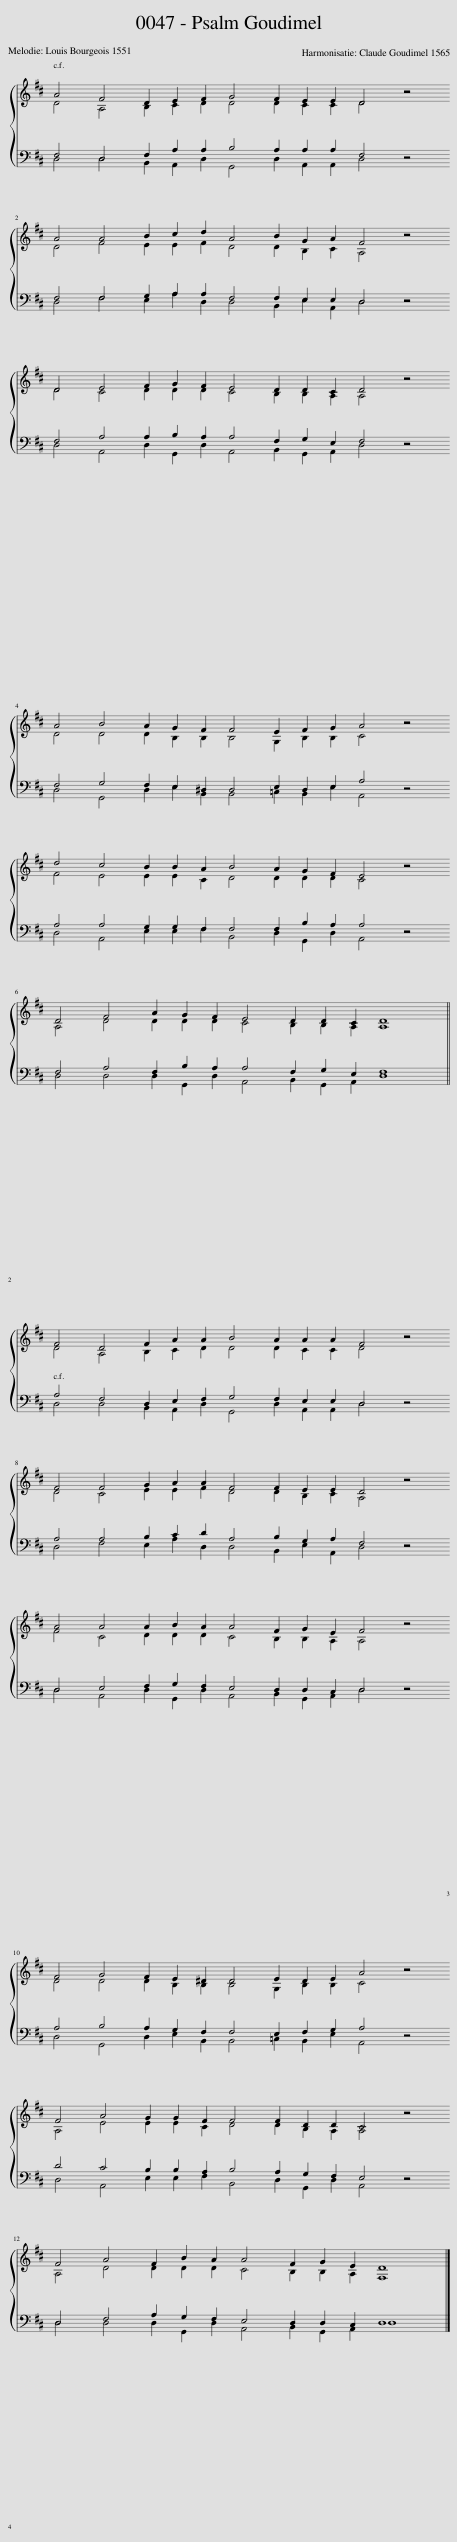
X:1
%%score { ( 1 2 ) | ( 3 4 ) }
L:1/8
M:16/4
I:linebreak $
K:D
V:1 treble
V:2 treble
V:3 bass
V:4 bass
V:1
 A4 F4 D2 E2 F2 G4 F2 E2 E2 D4 z4 |$ A4 A4 B2 c2 d2 A4 B2 G2 A2 F4 z4 |$ D4 E4 F2 G2 F2 E4 D2 D2 C2 D4 z4 |$ A4 B4 A2 G2 F2 F4 E2 F2 G2 A4 z4 |$ d4 c4 B2 B2 A2 B4 A2 G2 F2 E4 z4 |$ %5
 D4 F4 A2 G2 F2 E4 D2 D2 C2 D8 ||$ F4 D4 F2 A2 A2 B4 A2 A2 A2 F4 z4 |$ F4 F4 G2 A2 A2 F4 F2 E2 E2 D4 z4 |$ A4 A4 A2 B2 A2 A4 F2 G2 E2 F4 z4 |$ F4 G4 F2 E2 ^D2 D4 E2 D2 E2 A4 z4 |$ %10
 F4 A4 G2 G2 F2 F4 F2 D2 D2 C4 z4 |$ F4 A4 F2 B2 A2 A4 F2 G2 E2 D8 |] %12
V:2
 D4 A,4 B,2 C2 D2 D4 D2 C2 C2 D4 x4 |$ D4 F4 E2 E2 F2 D4 D2 B,2 C2 A,4 x4 |$ D4 C4 D2 D2 D2 C4 B,2 B,2 A,2 A,4 x4 |$ D4 D4 D2 B,2 B,2 B,4 G,2 B,2 B,2 C4 x4 |$ F4 E4 E2 E2 C2 D4 D2 D2 D2 C4 x4 |$ %5
 A,4 D4 D2 D2 D2 C4 B,2 B,2 A,2 A,8 ||$ D4 A,4 B,2 C2 D2 D4 D2 C2 C2 D4 x4 |$ D4 C4 E2 E2 F2 D4 D2 B,2 C2 A,4 x4 |$ F4 C4 D2 D2 D2 C4 B,2 B,2 A,2 A,4 x4 |$ D4 D4 D2 B,2 B,2 B,4 G,2 B,2 B,2 C4 x4 |$ %10
 A,4 E4 E2 E2 C2 D4 D2 B,2 A,2 A,4 x4 |$ A,4 D4 D2 D2 D2 C4 B,2 B,2 A,2 F,8 |] %12
V:3
 F,4 D,4 F,2 A,2 A,2 B,4 A,2 A,2 A,2 F,4 z4 |$ F,4 F,4 G,2 A,2 A,2 F,4 F,2 E,2 E,2 D,4 z4 |$ F,4 A,4 A,2 B,2 A,2 A,4 F,2 G,2 E,2 F,4 z4 |$ F,4 G,4 F,2 E,2 ^D,2 D,4 E,2 D,2 E,2 A,4 z4 |$ A,4 A,4 G,2 G,2 F,2 F,4 F,2 B,2 A,2 A,4 z4 |$ %5
 F,4 A,4 F,2 B,2 A,2 A,4 F,2 G,2 E,2 F,8 ||$ A,4 F,4 D,2 E,2 F,2 G,4 F,2 E,2 E,2 D,4 z4 |$ A,4 A,4 B,2 C2 D2 A,4 B,2 G,2 A,2 F,4 z4 |$ D,4 E,4 F,2 G,2 F,2 E,4 D,2 D,2 C,2 D,4 z4 |$ A,4 B,4 A,2 G,2 F,2 F,4 E,2 F,2 G,2 A,4 z4 |$ %10
 D4 C4 B,2 B,2 A,2 B,4 A,2 G,2 F,2 E,4 z4 |$ D,4 F,4 A,2 G,2 F,2 E,4 D,2 D,2 C,2 D,8 |] %12
V:4
 D,4 D,4 B,,2 A,,2 D,2 G,,4 D,2 A,,2 A,,2 D,4 x4 |$ D,4 F,4 E,2 A,2 D,2 D,4 B,,2 E,2 A,,2 D,4 x4 |$ D,4 A,,4 D,2 G,,2 D,2 A,,4 B,,2 G,,2 A,,2 D,4 x4 |$ D,4 G,,4 D,2 E,2 B,,2 B,,4 =C,2 B,,2 E,2 A,,4 x4 |$ D,4 A,,4 E,2 E,2 F,2 B,,4 D,2 G,,2 D,2 A,,4 x4 |$ %5
 D,4 D,4 D,2 G,,2 D,2 A,,4 B,,2 G,,2 A,,2 D,8 ||$ D,4 D,4 B,,2 A,,2 D,2 G,,4 D,2 A,,2 A,,2 D,4 x4 |$ D,4 F,4 E,2 A,2 D,2 D,4 B,,2 E,2 A,,2 D,4 x4 |$ D,4 A,,4 D,2 G,,2 D,2 A,,4 B,,2 G,,2 A,,2 D,4 x4 |$ D,4 G,,4 D,2 E,2 B,,2 B,,4 =C,2 B,,2 E,2 A,,4 x4 |$ %10
 D,4 A,,4 E,2 E,2 F,2 B,,4 D,2 G,,2 D,2 A,,4 x4 |$ D,4 D,4 D,2 G,,2 D,2 A,,4 B,,2 G,,2 A,,2 D,8 |] %12
